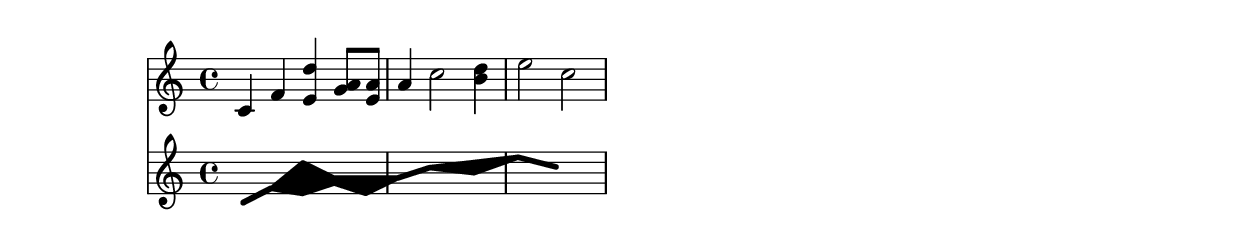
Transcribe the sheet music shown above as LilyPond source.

%% Do not edit this file; it is auto-generated from LSR http://lsr.dsi.unimi.it
%% This file is in the public domain.
\version "2.13.1"

\header {
  lsrtags = "simultaneous-notes, chords, keyboards"

%% Translation of GIT committish: 7e2910d2bc6167b10cfe328eb17a5f710f2a515a
  texidoces = "
Los «clusters» o racimos son un mecanismo para indicar la
interpretación de un ámbito de notas al mismo tiempo.

"
  doctitlees = "Clusters («racimos»)"

  texidoc = "
Clusters are a device to denote that a complete range of notes is to be
played.

"
  doctitle = "Clusters"
} % begin verbatim

\layout {
  ragged-right = ##t 
}

fragment = \relative c' {
  c4 f <e d'>4
  <g a>8 <e a> a4 c2 <d b>4
  e2 c
}

<<
  \new Staff \fragment
  \new Staff \makeClusters \fragment
>>
